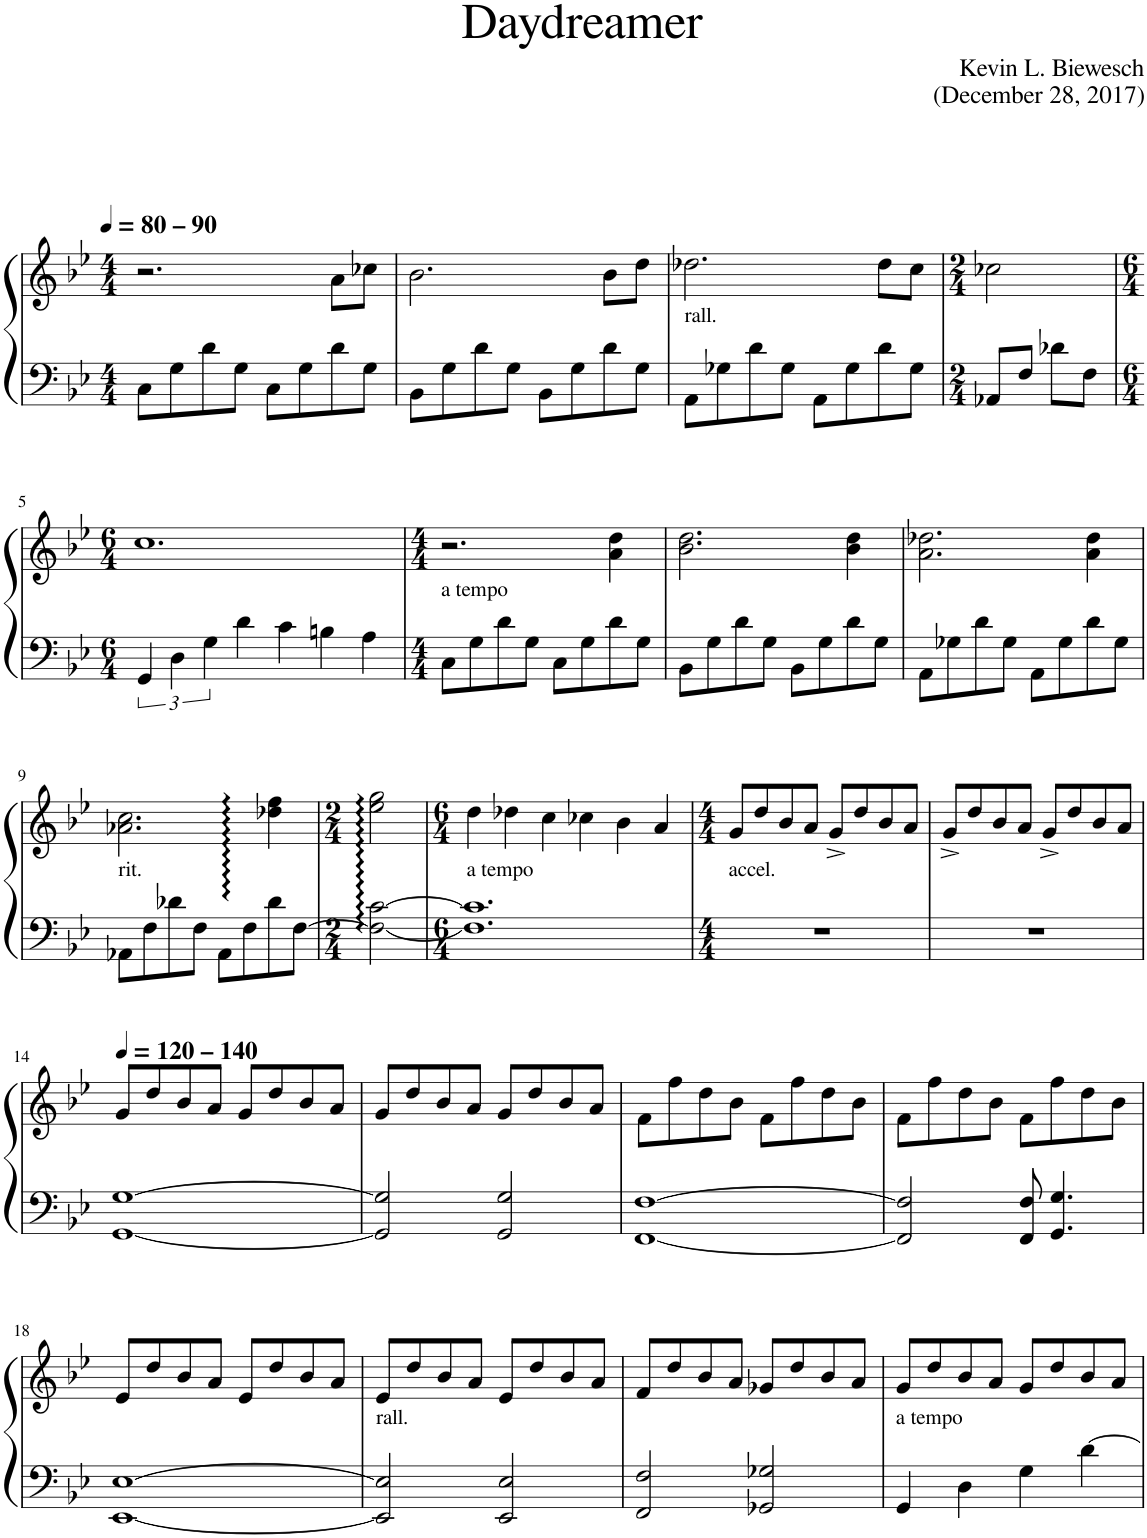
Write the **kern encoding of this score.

**kern	**kern
*part1	*part1
*staff2	*staff1
*I"Piano	*
*I'Pno.	*
*clefF4	*clefG2
*k[b-e-]	*k[b-e-]
*M4/4	*M4/4
*MM80	*MM80
=1	=1
!	!LO:TX:a:B:t=– 90
8C\L	2.r
8G\	.
8d\	.
8G\J	.
8C\L	.
8G\	.
8d\	8a\L
8G\J	8cc-X\J
=2	=2
8BB-\L	2.b-\
8G\	.
8d\	.
8G\J	.
8BB-\L	.
8G\	.
8d\	8b-\L
8G\J	8dd\J
=3	=3
!LO:TX:a:t=rall.	!
8AA\L	2.dd-X\
8G-X\	.
8d\	.
8G-\J	.
8AA\L	.
8G-\	.
8d\	8dd-\L
8G-\J	8cc\J
=4	=4
*M2/4	*M2/4
8AA-X/L	2cc-X\
8F/J	.
8d-X\L	.
8F\J	.
!!LO:LB:g=z
=5	=5
*M6/4	*M6/4
6GG/	1.cc
6D\	.
6G\	.
4d\	.
4c\	.
4Bn\	.
4A\	.
=6	=6
*M4/4	*M4/4
!LO:TX:a:t=a tempo	!
8C\L	2.r
8G\	.
8d\	.
8G\J	.
8C\L	.
8G\	.
8d\	4a\ 4dd\
8G\J	.
=7	=7
8BB-\L	2.b-\ 2.dd\
8G\	.
8d\	.
8G\J	.
8BB-\L	.
8G\	.
8d\	4b-\ 4dd\
8G\J	.
=8	=8
8AA\L	2.a\ 2.dd-X\
8G-X\	.
8d\	.
8G-\J	.
8AA\L	.
8G-\	.
8d\	4a\ 4dd-\
8G-\J	.
!!LO:LB:g=z
=9	=9
!LO:TX:a:t=rit.	!
8AA-X\L	2.a-X\ 2.cc\
8F\	.
8d-X\	.
8F\J	.
8AA-\L	.
8F\	.
8d-\	4dd-X\ 4ff\
[8F\J	.
=10	=10
*M2/4	*M2/4
2F\_ [2c\	2ee-\ 2gg\
=11	=11
*M6/4	*M6/4
!LO:TX:a:t=a tempo	!
1.F] 1.c]	4dd\
.	4dd-X\
.	4cc\
.	4cc-X\
.	4b-\
.	4a/
=12	=12
*M4/4	*M4/4
!LO:TX:a:t=accel.	!
1r	8g/L
.	8dd/
.	8b-/
.	8a/J
.	8g^/L
.	8dd/
.	8b-/
.	8a/J
=13	=13
1r	8g^/L
.	8dd/
.	8b-/
.	8a/J
.	8g^/L
.	8dd/
.	8b-/
.	8a/J
!!LO:LB:g=z
=14	=14
*	*MM120
!	!LO:TX:a:B:t=– 140
[1GG [1G	8g/L
.	8dd/
.	8b-/
.	8a/J
.	8g/L
.	8dd/
.	8b-/
.	8a/J
=15	=15
2GG/] 2G/]	8g/L
.	8dd/
.	8b-/
.	8a/J
2GG/ 2G/	8g/L
.	8dd/
.	8b-/
.	8a/J
=16	=16
[1FF [1F	8f\L
.	8ff\
.	8dd\
.	8b-\J
.	8f\L
.	8ff\
.	8dd\
.	8b-\J
=17	=17
2FF/] 2F/]	8f\L
.	8ff\
.	8dd\
.	8b-\J
8FF/ 8F/	8f\L
4.GG/ 4.G/	8ff\
.	8dd\
.	8b-\J
!!LO:LB:g=z
=18	=18
[1EE- [1E-	8e-/L
.	8dd/
.	8b-/
.	8a/J
.	8e-/L
.	8dd/
.	8b-/
.	8a/J
=19	=19
!LO:TX:a:t=rall.	!
2EE-/] 2E-/]	8e-/L
.	8dd/
.	8b-/
.	8a/J
2EE-/ 2E-/	8e-/L
.	8dd/
.	8b-/
.	8a/J
=20	=20
2FF/ 2F/	8f/L
.	8dd/
.	8b-/
.	8a/J
2GG-X/ 2G-X/	8g-X/L
.	8dd/
.	8b-/
.	8a/J
=21	=21
!LO:TX:a:t=a tempo	!
4GG/	8g/L
.	8dd/
4D\	8b-/
.	8a/J
4G\	8g/L
.	8dd/
[4d\	8b-/
.	8a/J
=	=
*-	*-
